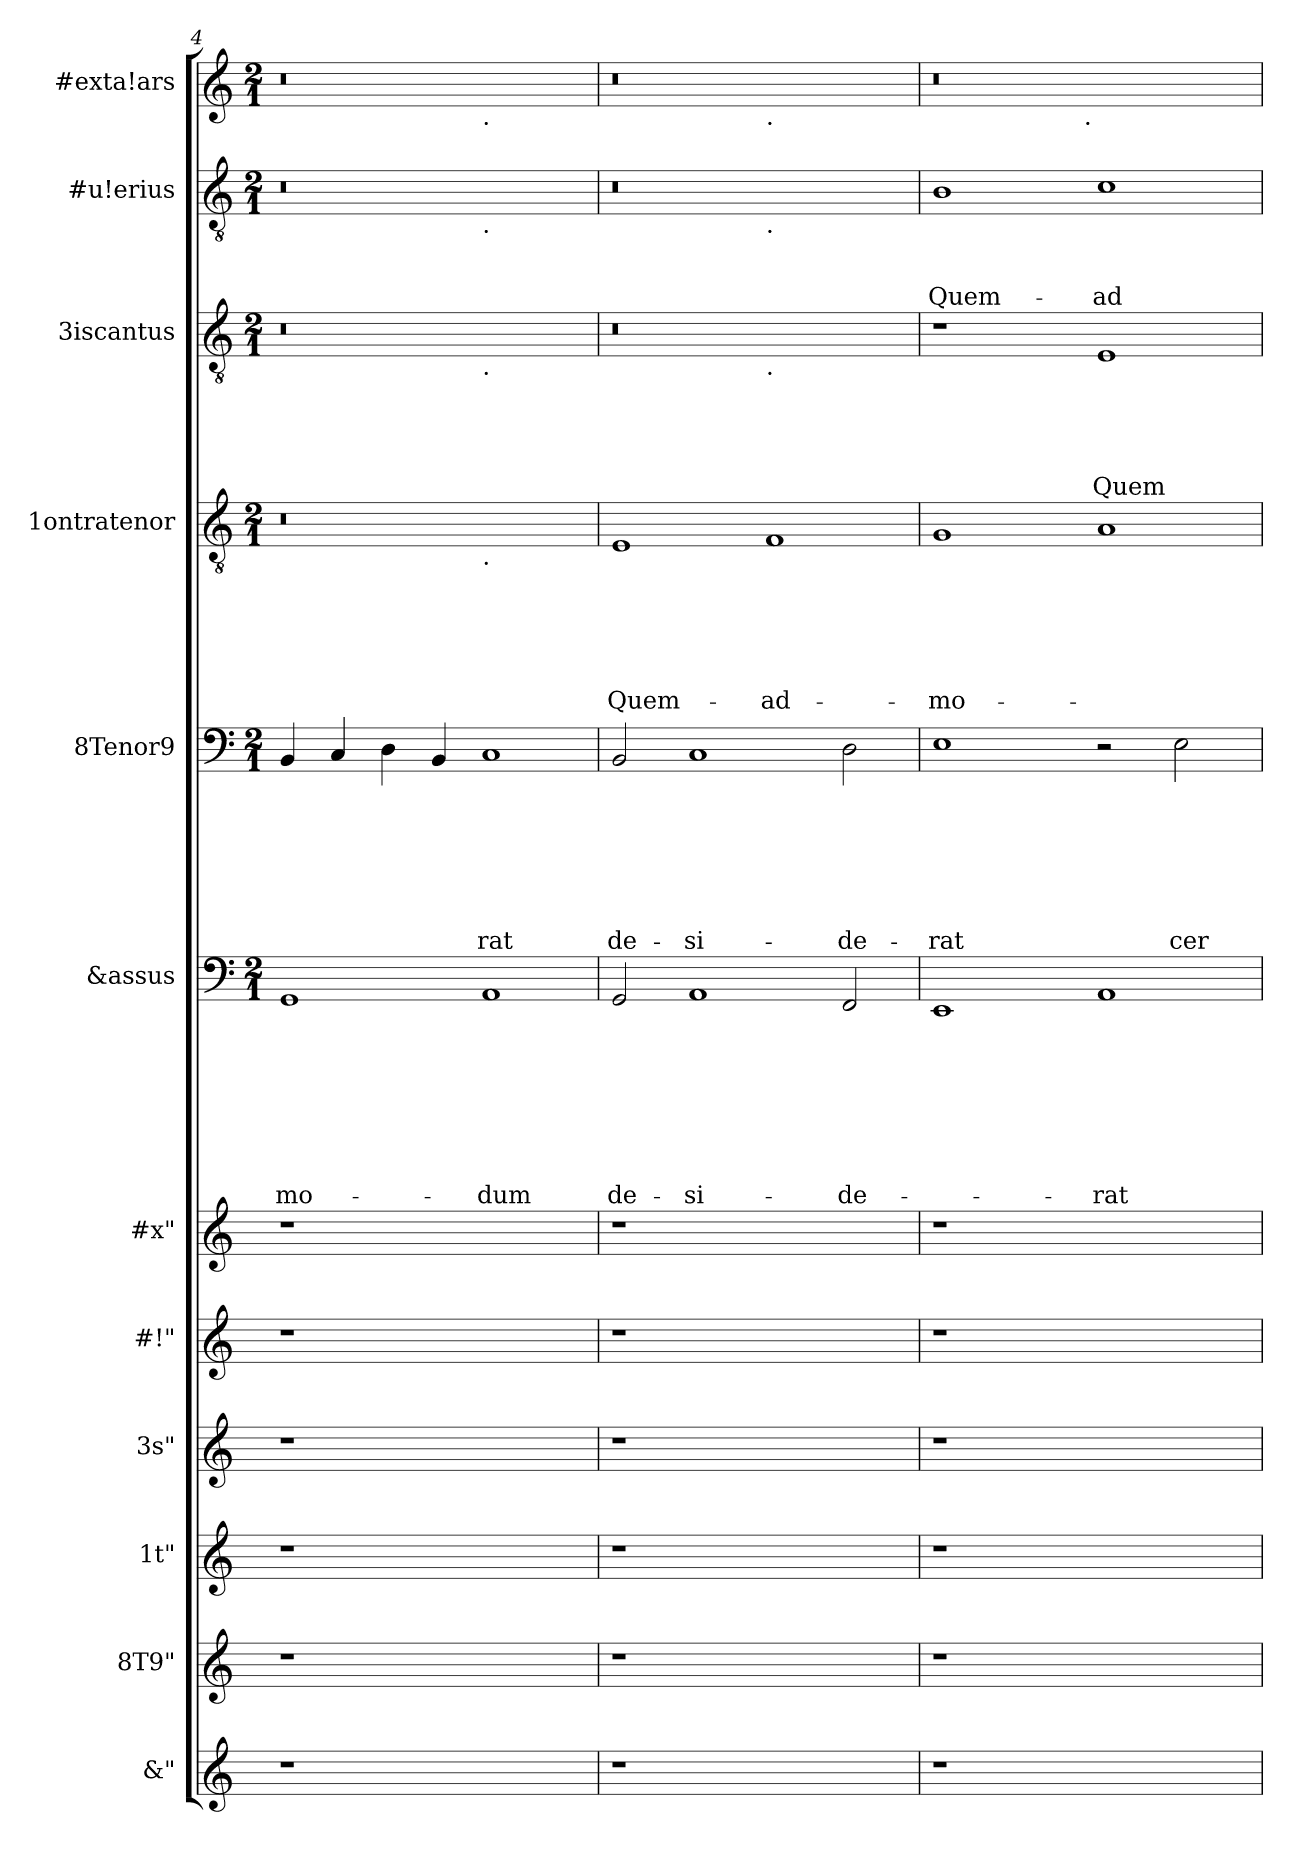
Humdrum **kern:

**kern	**kern	**kern	**kern	**kern	**kern	**kern	**text	**text	**text	**text	**text	**text	**text	**text	**kern	**text	**text	**text	**text	**text	**text	**text	**kern	**text	**text	**text	**text	**text	**text	**kern	**text	**text	**text	**text	**text	**kern	**text	**text	**text	**kern
*part12	*part11	*part10	*part9	*part8	*part7	*part6	*part6	*part6	*part6	*part6	*part6	*part6	*part6	*part6	*part5	*part5	*part5	*part5	*part5	*part5	*part5	*part5	*part4	*part4	*part4	*part4	*part4	*part4	*part4	*part3	*part3	*part3	*part3	*part3	*part3	*part2	*part2	*part2	*part2	*part1
*staff12	*staff11	*staff10	*staff9	*staff8	*staff7	*staff6	*staff6	*staff6	*staff6	*staff6	*staff6	*staff6	*staff6	*staff6	*staff5	*staff5	*staff5	*staff5	*staff5	*staff5	*staff5	*staff5	*staff4	*staff4	*staff4	*staff4	*staff4	*staff4	*staff4	*staff3	*staff3	*staff3	*staff3	*staff3	*staff3	*staff2	*staff2	*staff2	*staff2	*staff1
*I"&"	*I"8T9"	*I"1t"	*I"3s"	*I"#!"	*I"#x"	*I"&assus	*	*	*	*	*	*	*	*	*I"8Tenor9	*	*	*	*	*	*	*	*I"1ontratenor	*	*	*	*	*	*	*I"3iscantus	*	*	*	*	*	*I"#u!erius	*	*	*	*I"#exta!ars
*	*I'8T9"	*I'1t"	*I'3s"	*	*I'#x"	*	*	*	*	*	*	*	*	*	*	*	*	*	*	*	*	*	*	*	*	*	*	*	*	*	*	*	*	*	*	*	*	*	*	*
*clefG2	*clefG2	*clefG2	*clefG2	*clefG2	*clefG2	*clefF4	*	*	*	*	*	*	*	*	*clefF4	*	*	*	*	*	*	*	*clefGv2	*	*	*	*	*	*	*clefGv2	*	*	*	*	*	*clefGv2	*	*	*	*clefG2
*k[]	*k[]	*k[]	*k[]	*k[]	*k[]	*k[]	*	*	*	*	*	*	*	*	*k[]	*	*	*	*	*	*	*	*k[]	*	*	*	*	*	*	*k[]	*	*	*	*	*	*k[]	*	*	*	*k[]
*C:	*C:	*C:	*C:	*C:	*C:	*C:	*	*	*	*	*	*	*	*	*C:	*	*	*	*	*	*	*	*C:	*	*	*	*	*	*	*C:	*	*	*	*	*	*C:	*	*	*	*C:
*	*	*	*	*	*	*M2/1	*	*	*	*	*	*	*	*	*M2/1	*	*	*	*	*	*	*	*M2/1	*	*	*	*	*	*	*M2/1	*	*	*	*	*	*M2/1	*	*	*	*M2/1
=4	=4	=4	=4	=4	=4	=4	=4	=4	=4	=4	=4	=4	=4	=4	=4	=4	=4	=4	=4	=4	=4	=4	=4	=4	=4	=4	=4	=4	=4	=4	=4	=4	=4	=4	=4	=4	=4	=4	=4	=4
!	!	!	!	!	!	!	!	!	!	!	!	!	!	!LO:LY:b	!	!	!	!	!	!	!	!	!	!	!	!	!	!	!	!	!	!	!	!	!	!	!	!	!	!
*	*	*	*	*	*	*	*	*	*	*	*	*	*	*	*	*	*	*	*	*	*	*	*^	*	*	*	*	*	*	*^	*	*	*	*	*	*^	*	*	*	*^
1r	1r	1r	1r	1r	1r	1GG	.	.	.	.	.	.	.	-mo-	4BB/	.	.	.	.	.	.	.	0r	1ryy	.	.	.	.	.	.	0r	1ryy	.	.	.	.	.	0r	1ryy	.	.	.	0r	1ryy
.	.	.	.	.	.	.	.	.	.	.	.	.	.	.	4C/	.	.	.	.	.	.	.	.	.	.	.	.	.	.	.	.	.	.	.	.	.	.	.	.	.	.	.	.	.
.	.	.	.	.	.	.	.	.	.	.	.	.	.	.	4D\	.	.	.	.	.	.	.	.	.	.	.	.	.	.	.	.	.	.	.	.	.	.	.	.	.	.	.	.	.
.	.	.	.	.	.	.	.	.	.	.	.	.	.	.	4BB/	.	.	.	.	.	.	.	.	.	.	.	.	.	.	.	.	.	.	.	.	.	.	.	.	.	.	.	.	.
!	!	!	!	!	!	!	!	!	!	!	!	!	!	!	!	!	!	!	!	!	!	!	!	!	!	!	!	!	!	!	!	!	!	!	!	!	!	!	!	!	!	!	!	!LO:TX:b:t=.
!	!	!	!	!	!	!	!	!	!	!	!	!	!	!	!	!	!	!	!	!	!	!	!	!	!	!	!	!	!	!	!	!	!	!	!	!	!	!	!LO:TX:b:t=.	!	!	!	!	!
!	!	!	!	!	!	!	!	!	!	!	!	!	!	!	!	!	!	!	!	!	!	!	!	!	!	!	!	!	!	!	!	!LO:TX:b:t=.	!	!	!	!	!	!	!	!	!	!	!	!
!	!	!	!	!	!	!	!	!	!	!	!	!	!	!	!	!	!	!	!	!	!	!	!	!LO:TX:b:t=.	!	!	!	!	!	!	!	!	!	!	!	!	!	!	!	!	!	!	!	!
!	!	!	!	!	!	!	!	!	!	!	!	!	!	!LO:LY:b	!	!	!	!	!	!	!	!LO:LY:b	!	!	!	!	!	!	!	!	!	!	!	!	!	!	!	!	!	!	!	!	!	!
1ryy	1ryy	1ryy	1ryy	1ryy	1ryy	1AA	.	.	.	.	.	.	.	-dum	1C	.	.	.	.	.	.	-rat	.	1ryy	.	.	.	.	.	.	.	1ryy	.	.	.	.	.	.	1ryy	.	.	.	.	1ryy
=5	=5	=5	=5	=5	=5	=5	=5	=5	=5	=5	=5	=5	=5	=5	=5	=5	=5	=5	=5	=5	=5	=5	=5	=5	=5	=5	=5	=5	=5	=5	=5	=5	=5	=5	=5	=5	=5	=5	=5	=5	=5	=5	=5	=5
!	!	!	!	!	!	!	!	!	!	!	!	!	!	!LO:LY:b	!	!	!	!	!	!	!	!LO:LY:b	!	!	!	!	!	!	!	!LO:LY:b	!	!	!	!	!	!	!	!	!	!	!	!	!	!
*	*	*	*	*	*	*	*	*	*	*	*	*	*	*	*	*	*	*	*	*	*	*	*v	*v	*	*	*	*	*	*	*	*	*	*	*	*	*	*	*	*	*	*	*	*
1r	1r	1r	1r	1r	1r	2GG/	.	.	.	.	.	.	.	de-	2BB/	.	.	.	.	.	.	de-	1E	.	.	.	.	.	Quem-	0r	1ryy	.	.	.	.	.	0r	1ryy	.	.	.	0r	1ryy
!	!	!	!	!	!	!	!	!	!	!	!	!	!	!LO:LY:b	!	!	!	!	!	!	!	!LO:LY:b	!	!	!	!	!	!	!	!	!	!	!	!	!	!	!	!	!	!	!	!	!
.	.	.	.	.	.	1AA	.	.	.	.	.	.	.	-si-	1C	.	.	.	.	.	.	-si-	.	.	.	.	.	.	.	.	.	.	.	.	.	.	.	.	.	.	.	.	.
!	!	!	!	!	!	!	!	!	!	!	!	!	!	!	!	!	!	!	!	!	!	!	!	!	!	!	!	!	!	!	!	!	!	!	!	!	!	!	!	!	!	!	!LO:TX:b:t=.
!	!	!	!	!	!	!	!	!	!	!	!	!	!	!	!	!	!	!	!	!	!	!	!	!	!	!	!	!	!	!	!	!	!	!	!	!	!	!LO:TX:b:t=.	!	!	!	!	!
!	!	!	!	!	!	!	!	!	!	!	!	!	!	!	!	!	!	!	!	!	!	!	!	!	!	!	!	!	!	!	!LO:TX:b:t=.	!	!	!	!	!	!	!	!	!	!	!	!
!	!	!	!	!	!	!	!	!	!	!	!	!	!	!	!	!	!	!	!	!	!	!	!	!	!	!	!	!	!LO:LY:b	!	!	!	!	!	!	!	!	!	!	!	!	!	!
1ryy	1ryy	1ryy	1ryy	1ryy	1ryy	.	.	.	.	.	.	.	.	.	.	.	.	.	.	.	.	.	1F	.	.	.	.	.	-ad-	.	1ryy	.	.	.	.	.	.	1ryy	.	.	.	.	1ryy
!	!	!	!	!	!	!	!	!	!	!	!	!	!	!LO:LY:b	!	!	!	!	!	!	!	!LO:LY:b	!	!	!	!	!	!	!	!	!	!	!	!	!	!	!	!	!	!	!	!	!
.	.	.	.	.	.	2FF/	.	.	.	.	.	.	.	-de-	2D\	.	.	.	.	.	.	-de-	.	.	.	.	.	.	.	.	.	.	.	.	.	.	.	.	.	.	.	.	.
=6	=6	=6	=6	=6	=6	=6	=6	=6	=6	=6	=6	=6	=6	=6	=6	=6	=6	=6	=6	=6	=6	=6	=6	=6	=6	=6	=6	=6	=6	=6	=6	=6	=6	=6	=6	=6	=6	=6	=6	=6	=6	=6	=6
!	!	!	!	!	!	!	!	!	!	!	!	!	!	!	!	!	!	!	!	!	!	!LO:LY:b	!	!	!	!	!	!	!LO:LY:b	!	!	!	!	!	!	!	!	!	!	!	!LO:LY:b	!	!
*	*	*	*	*	*	*	*	*	*	*	*	*	*	*	*	*	*	*	*	*	*	*	*	*	*	*	*	*	*	*v	*v	*	*	*	*	*	*	*	*	*	*	*	*
*	*	*	*	*	*	*	*	*	*	*	*	*	*	*	*	*	*	*	*	*	*	*	*	*	*	*	*	*	*	*	*	*	*	*	*	*v	*v	*	*	*	*	*
1r	1r	1r	1r	1r	1r	1EE	.	.	.	.	.	.	.	.	1E	.	.	.	.	.	.	-rat	1G	.	.	.	.	.	-mo-	1r	.	.	.	.	.	1B	.	.	Quem-	0r	2ryy
.	.	.	.	.	.	.	.	.	.	.	.	.	.	.	.	.	.	.	.	.	.	.	.	.	.	.	.	.	.	.	.	.	.	.	.	.	.	.	.	.	4...ryy
!	!	!	!	!	!	!	!	!	!	!	!	!	!	!	!	!	!	!	!	!	!	!	!	!	!	!	!	!	!	!	!	!	!	!	!	!	!	!	!	!	!LO:TX:b:t=.
.	.	.	.	.	.	.	.	.	.	.	.	.	.	.	.	.	.	.	.	.	.	.	.	.	.	.	.	.	.	.	.	.	.	.	.	.	.	.	.	.	1ryy
!	!	!	!	!	!	!	!	!	!	!	!	!	!	!LO:LY:b	!	!	!	!	!	!	!	!	!	!	!	!	!	!	!	!	!	!	!	!	!LO:LY:b	!	!	!	!LO:LY:b	!	!
1ryy	1ryy	1ryy	1ryy	1ryy	1ryy	1AA	.	.	.	.	.	.	.	-rat	2r	.	.	.	.	.	.	.	1A	.	.	.	.	.	.	1E	.	.	.	.	Quem-	1c	.	.	-ad-	.	.
!	!	!	!	!	!	!	!	!	!	!	!	!	!	!	!	!	!	!	!	!	!	!LO:LY:b	!	!	!	!	!	!	!	!	!	!	!	!	!	!	!	!	!	!	!
.	.	.	.	.	.	.	.	.	.	.	.	.	.	.	2E\	.	.	.	.	.	.	cer-	.	.	.	.	.	.	.	.	.	.	.	.	.	.	.	.	.	.	.
.	.	.	.	.	.	.	.	.	.	.	.	.	.	.	.	.	.	.	.	.	.	.	.	.	.	.	.	.	.	.	.	.	.	.	.	.	.	.	.	.	32ryy
*	*	*	*	*	*	*	*	*	*	*	*	*	*	*	*	*	*	*	*	*	*	*	*	*	*	*	*	*	*	*	*	*	*	*	*	*	*	*	*	*v	*v
=	=	=	=	=	=	=	=	=	=	=	=	=	=	=	=	=	=	=	=	=	=	=	=	=	=	=	=	=	=	=	=	=	=	=	=	=	=	=	=	=
*-	*-	*-	*-	*-	*-	*-	*-	*-	*-	*-	*-	*-	*-	*-	*-	*-	*-	*-	*-	*-	*-	*-	*-	*-	*-	*-	*-	*-	*-	*-	*-	*-	*-	*-	*-	*-	*-	*-	*-	*-
